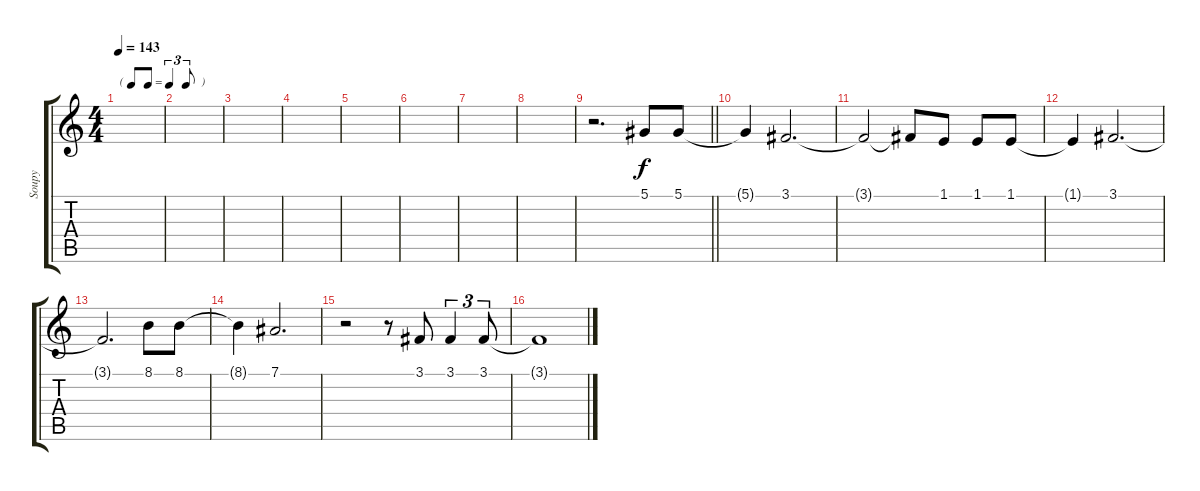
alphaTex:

\track ("Soupy" "Soupy") {instrument oboe}
\staff {score tabs}
\tuning (Eb4 Bb3 Gb3 Db3 Ab2 Eb2) {hide}
\ts (4 4)
\tf triplet8th
\tempo 143
\clef g2
\ks c
|
|
|
|
|
|
|
|
\barLineRight lightlight
r.2{d} 5.1.8 5.1.8 |
\section ("" "")
5.1{t}.4 3.1.2{d} |
3.1{t}.2 3.1{t}.8 1.1.8 1.1.8 1.1.8 |
1.1{t}.4 3.1.2{d} |
3.1{t}.2{d} 8.1.8 8.1.8 |
8.1{t}.4 7.1.2{d} |
r.2 r.8 3.1.8 3.1.4{tu (3 2)} 3.1.8{tu (3 2)} |
3.1{t}.1
